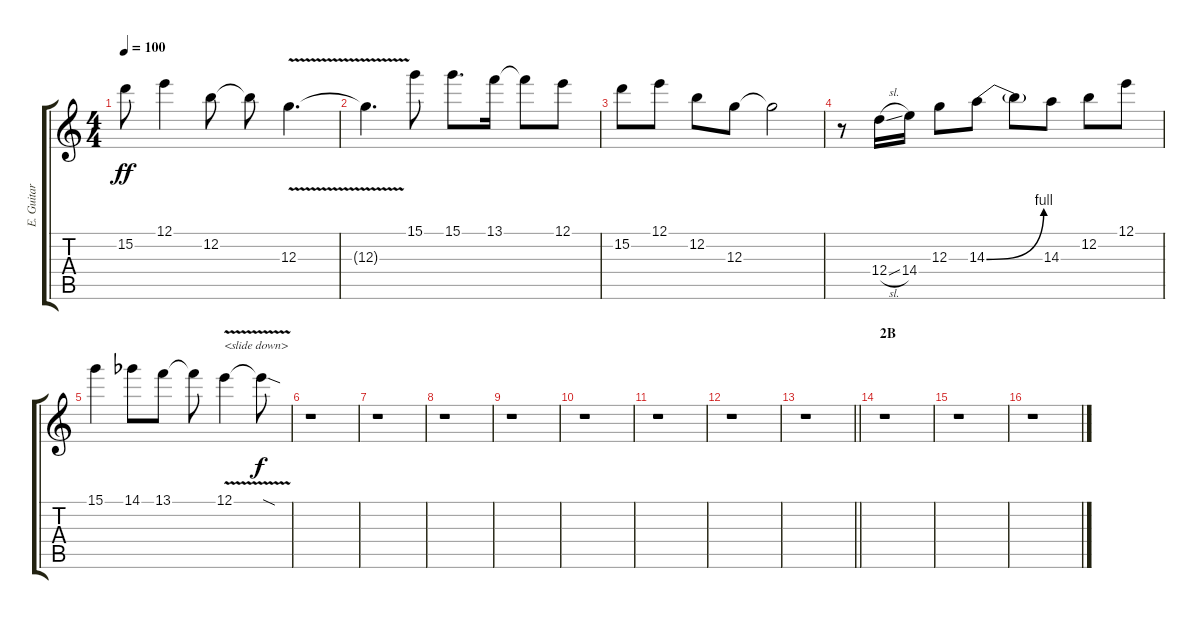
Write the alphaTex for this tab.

\track ("E. Guitar I" "E. Guitar ") {instrument overdrivenguitar}
\staff {score tabs}
\tuning (E4 B3 G3 D3 A2 E2) {hide}
\ts (4 4)
\tempo 100
\clef g2
\ks c
15.2.8{dy ff} 12.1.4 12.2.8 12.2{t}.8 12.3{v}.4{d} |
12.3{t}.4{d} 15.1.8 15.1.8{d} 13.1.16 13.1{t}.8 12.1.8 |
15.2.8 12.1.8 12.2.8 12.3.8 12.3{t}.2 |
r.8 12.4{sl}.16 14.4.16 12.3.8 14.3{be (bend 0 0 60 4)}.8 14.3{t}.8 14.3.8 12.2.8 12.1.8 |
15.1.4 14.1{acc b}.8 13.1.8 13.1{t}.8 12.1{v}.4{txt "<slide down>"} 12.1{sod t}.8{dy f} |
r.1 |
r.1 |
r.1 |
r.1 |
r.1 |
r.1 |
r.1 |
\barLineRight lightlight
r.1 |
\section ("" "2B")
r.1 |
r.1 |
r.1
